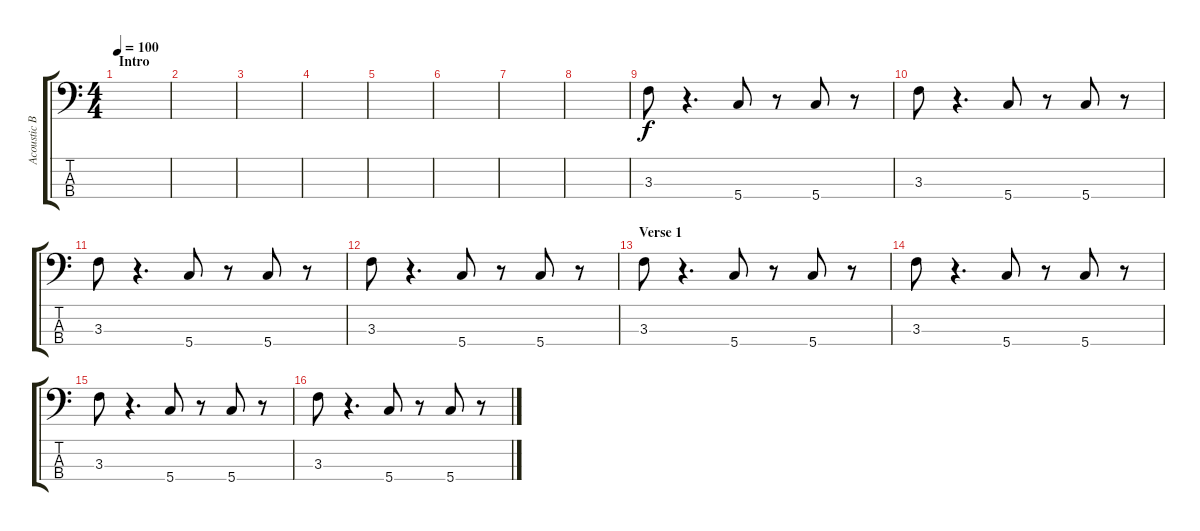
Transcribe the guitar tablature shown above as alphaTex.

\track ("Acoustic Bass" "Acoustic B") {instrument acousticbass}
\staff {score tabs}
\tuning (E3 A2 D2 G1) {hide}
\ts (4 4)
\section ("" "Intro")
\tempo 100
\clef f4
\ks c
|
|
|
|
\section ("" "")
|
|
|
|
\section ("" "")
3.3.8 r.4{d} 5.4.8 r.8 5.4.8 r.8 |
3.3.8 r.4{d} 5.4.8 r.8 5.4.8 r.8 |
3.3.8 r.4{d} 5.4.8 r.8 5.4.8 r.8 |
3.3.8 r.4{d} 5.4.8 r.8 5.4.8 r.8 |
\section ("" "Verse 1")
3.3.8 r.4{d} 5.4.8 r.8 5.4.8 r.8 |
3.3.8 r.4{d} 5.4.8 r.8 5.4.8 r.8 |
3.3.8 r.4{d} 5.4.8 r.8 5.4.8 r.8 |
3.3.8 r.4{d} 5.4.8 r.8 5.4.8 r.8
